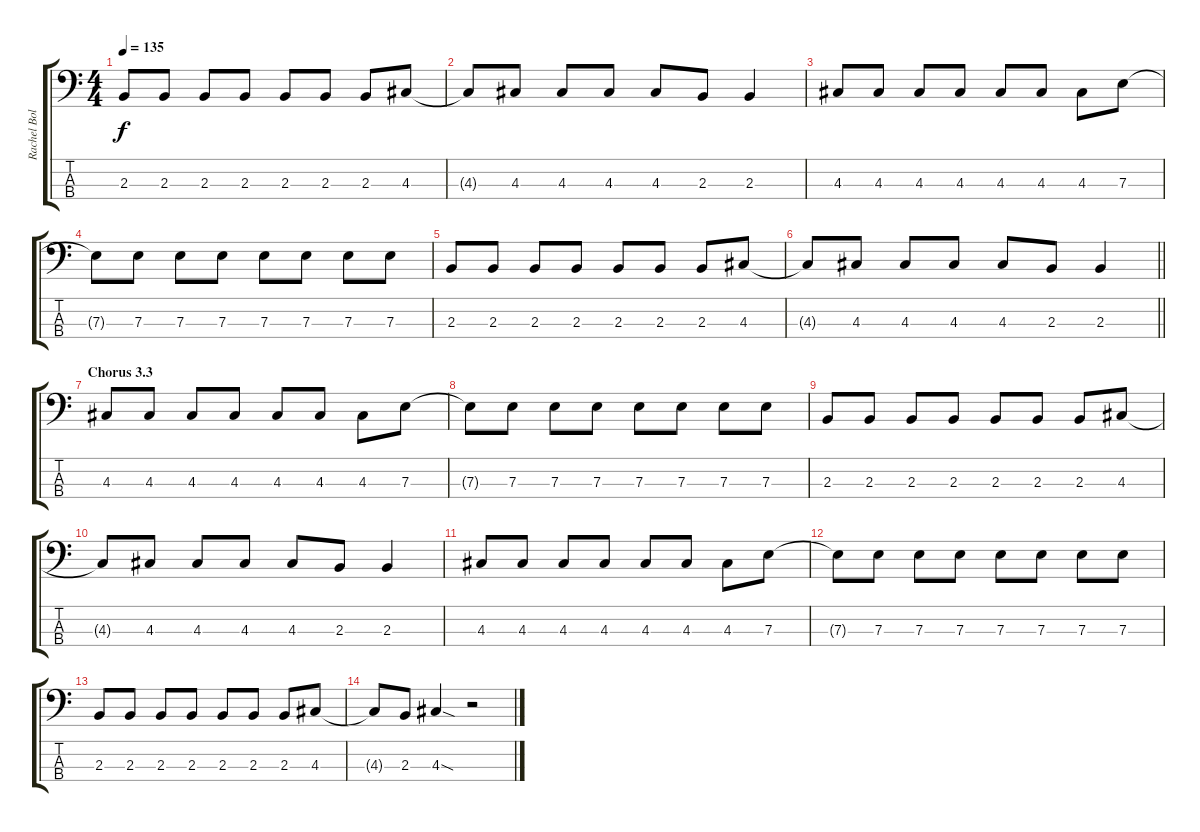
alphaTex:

\track ("Rachel Bolan" "Rachel Bol") {instrument electricbasspick}
\staff {score tabs}
\tuning (G2 D2 A1 E1) {hide}
\ts (4 4)
\tempo 135
\clef f4
\ks c
2.3.8{dy f} 2.3.8 2.3.8 2.3.8 2.3.8 2.3.8 2.3.8 4.3.8 |
4.3{t}.8 4.3.8 4.3.8 4.3.8 4.3.8 2.3.8 2.3.4 |
4.3.8 4.3.8 4.3.8 4.3.8 4.3.8 4.3.8 4.3.8 7.3.8 |
7.3{t}.8 7.3.8 7.3.8 7.3.8 7.3.8 7.3.8 7.3.8 7.3.8 |
2.3.8 2.3.8 2.3.8 2.3.8 2.3.8 2.3.8 2.3.8 4.3.8 |
\barLineRight lightlight
4.3{t}.8 4.3.8 4.3.8 4.3.8 4.3.8 2.3.8 2.3.4 |
\section ("" "Chorus 3.3")
4.3.8 4.3.8 4.3.8 4.3.8 4.3.8 4.3.8 4.3.8 7.3.8 |
7.3{t}.8 7.3.8 7.3.8 7.3.8 7.3.8 7.3.8 7.3.8 7.3.8 |
2.3.8 2.3.8 2.3.8 2.3.8 2.3.8 2.3.8 2.3.8 4.3.8 |
4.3{t}.8 4.3.8 4.3.8 4.3.8 4.3.8 2.3.8 2.3.4 |
4.3.8 4.3.8 4.3.8 4.3.8 4.3.8 4.3.8 4.3.8 7.3.8 |
7.3{t}.8 7.3.8 7.3.8 7.3.8 7.3.8 7.3.8 7.3.8 7.3.8 |
2.3.8 2.3.8 2.3.8 2.3.8 2.3.8 2.3.8 2.3.8 4.3.8 |
4.3{t}.8 2.3.8 4.3{sod}.4 r.2
